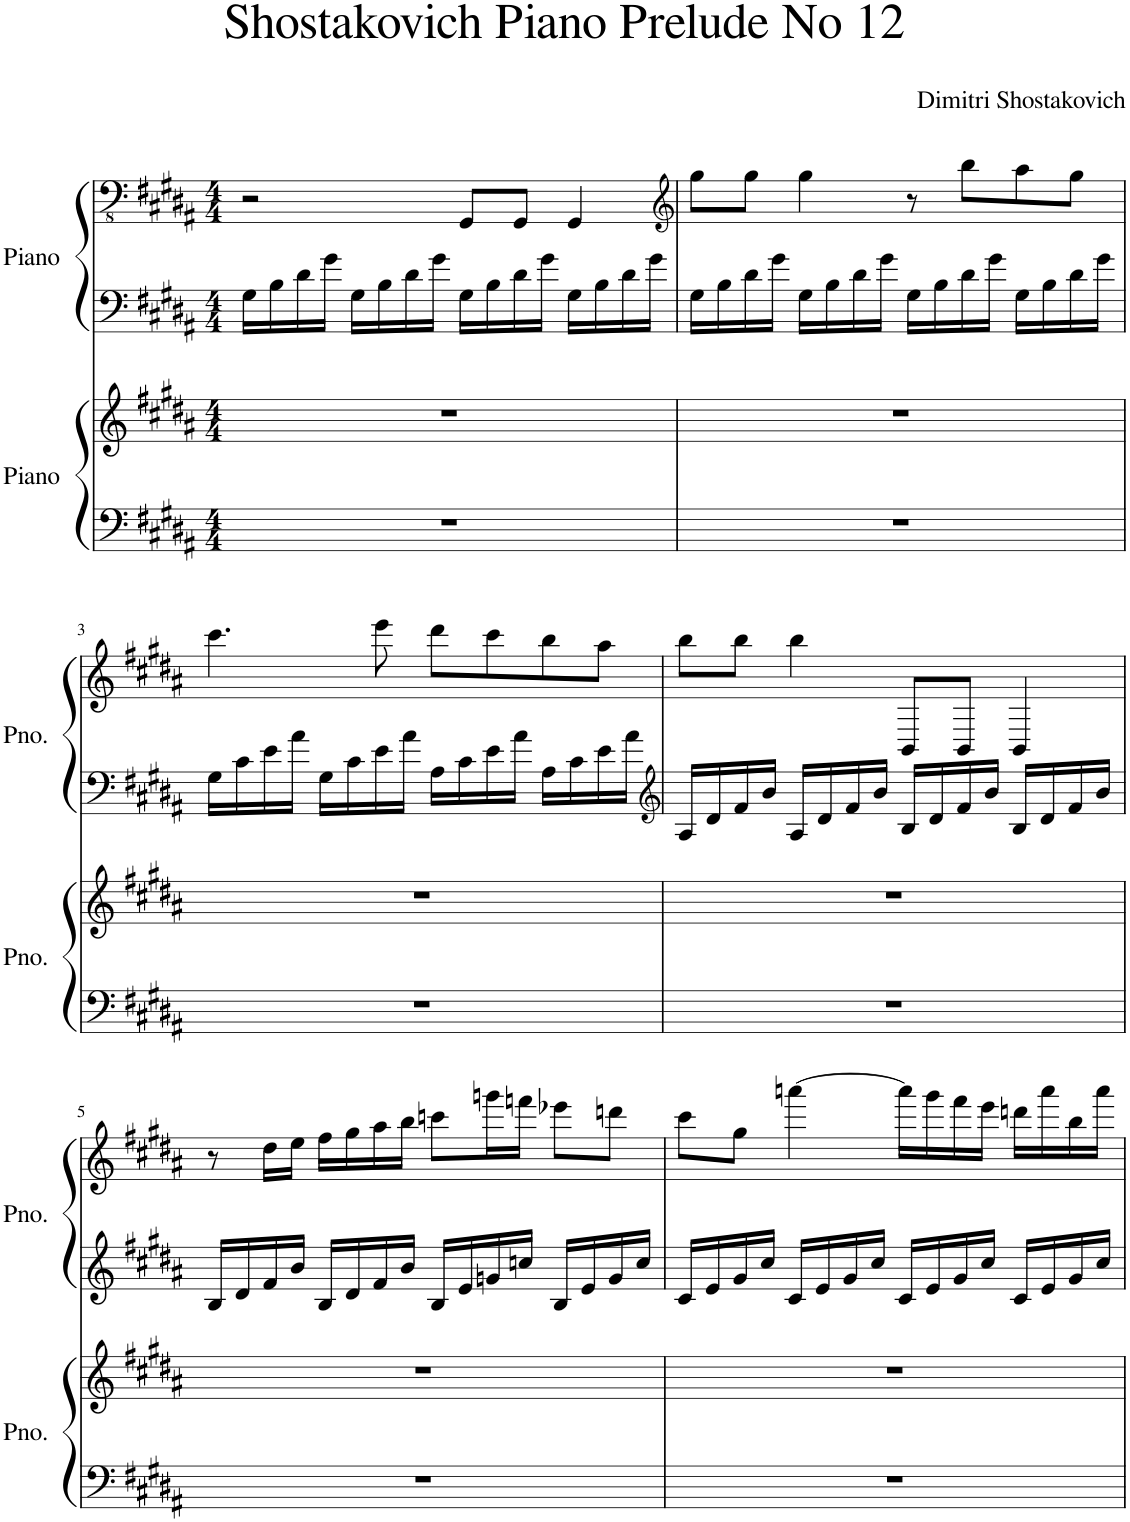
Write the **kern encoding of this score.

**kern	**kern	**kern	**kern
*part2	*part2	*part1	*part1
*staff4	*staff3	*staff2	*staff1
*I"Piano	*	*I"Piano	*
*I'Pno.	*	*I'Pno.	*
*clefF4	*clefG2	*clefF4	*clefFv4
*k[f#c#g#d#a#]	*k[f#c#g#d#a#]	*k[f#c#g#d#a#]	*k[f#c#g#d#a#]
*M4/4	*M4/4	*M4/4	*M4/4
=1	=1	=1	=1
1r	1r	16G#\LL	2r
.	.	16B\	.
.	.	16d#\	.
.	.	16g#\JJ	.
.	.	16G#\LL	.
.	.	16B\	.
.	.	16d#\	.
.	.	16g#\JJ	.
.	.	16G#\LL	8GGG#/L
.	.	16B\	.
.	.	16d#\	8GGG#/J
.	.	16g#\JJ	.
.	.	16G#\LL	4GGG#/
.	.	16B\	.
.	.	16d#\	.
.	.	16g#\JJ	.
=2	=2	=2	=2
*	*	*	*clefG2
1r	1r	16G#\LL	8gg#\L
.	.	16B\	.
.	.	16d#\	8gg#\J
.	.	16g#\JJ	.
.	.	16G#\LL	4gg#\
.	.	16B\	.
.	.	16d#\	.
.	.	16g#\JJ	.
.	.	16G#\LL	8r
.	.	16B\	.
.	.	16d#\	8bb\L
.	.	16g#\JJ	.
.	.	16G#\LL	8aa#\
.	.	16B\	.
.	.	16d#\	8gg#\J
.	.	16g#\JJ	.
!!LO:LB:g=z
=3	=3	=3	=3
1r	1r	16G#\LL	4.ccc#\
.	.	16c#\	.
.	.	16e\	.
.	.	16a#\JJ	.
.	.	16G#\LL	.
.	.	16c#\	.
.	.	16e\	8eee\
.	.	16a#\JJ	.
.	.	16A#\LL	8ddd#\L
.	.	16c#\	.
.	.	16e\	8ccc#\
.	.	16a#\JJ	.
.	.	16A#\LL	8bb\
.	.	16c#\	.
.	.	16e\	8aa#\J
.	.	16a#\JJ	.
=4	=4	=4	=4
*	*	*clefG2	*
1r	1r	16A#/LL	8bb\L
.	.	16d#/	.
.	.	16f#/	8bb\J
.	.	16b/JJ	.
.	.	16A#/LL	4bb\
.	.	16d#/	.
.	.	16f#/	.
.	.	16b/JJ	.
.	.	16B/LL	8BB/L
.	.	16d#/	.
.	.	16f#/	8BB/J
.	.	16b/JJ	.
.	.	16B/LL	4BB/
.	.	16d#/	.
.	.	16f#/	.
.	.	16b/JJ	.
!!LO:LB:g=z
=5	=5	=5	=5
1r	1r	16B/LL	8r
.	.	16d#/	.
.	.	16f#/	16dd#\LL
.	.	16b/JJ	16ee\JJ
.	.	16B/LL	16ff#\LL
.	.	16d#/	16gg#\
.	.	16f#/	16aa#\
.	.	16b/JJ	16bb\JJ
.	.	16B/LL	8cccn\L
.	.	16e/	.
.	.	16gn/	16gggn\L
.	.	16ccn/JJ	16fffn\JJ
.	.	16B/LL	8eee-X\L
.	.	16e/	.
.	.	16g/	8dddn\J
.	.	16cc/JJ	.
=6	=6	=6	=6
1r	1r	16c#/LL	8ccc#\L
.	.	16e/	.
.	.	16g#/	8gg#\J
.	.	16cc#/JJ	.
.	.	16c#/LL	[4aaan\
.	.	16e/	.
.	.	16g#/	.
.	.	16cc#/JJ	.
.	.	16c#/LL	16aaa\LL]
.	.	16e/	16ggg#\
.	.	16g#/	16fff#\
.	.	16cc#/JJ	16eee\JJ
.	.	16c#/LL	16dddn\LL
.	.	16e/	16aaa\
.	.	16g#/	16bb\
.	.	16cc#/JJ	16aaa\JJ
=	=	=	=
*-	*-	*-	*-
